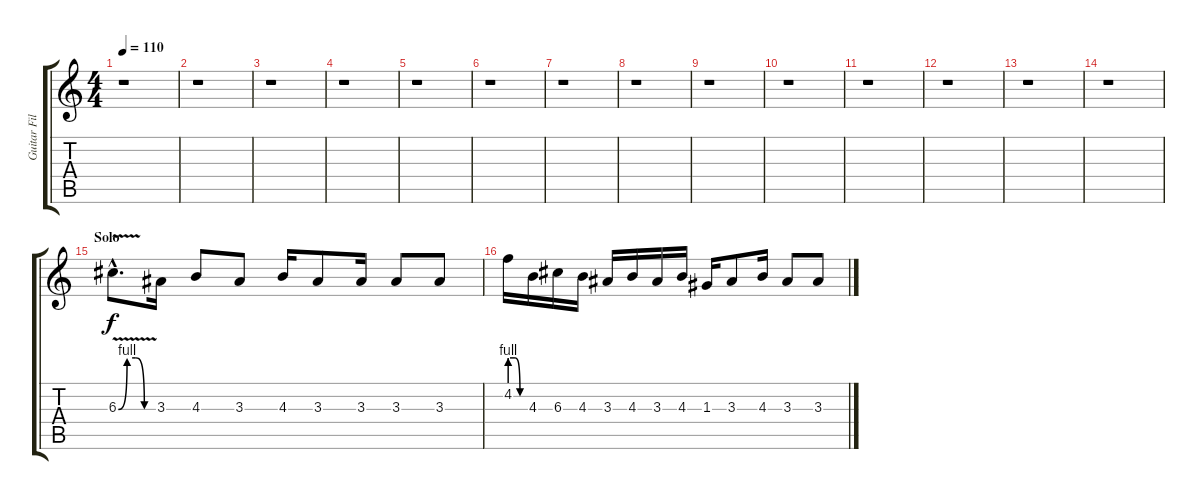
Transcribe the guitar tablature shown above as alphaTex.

\track ("Guitar Fill / Keyboard" "Guitar Fil") {instrument overdrivenguitar}
\staff {score tabs}
\tuning (E4 B3 G3 D3 A2 D2) {hide}
\ts (4 4)
\tempo 110
\clef g2
\ks c
r.1{dy f} |
r.1 |
r.1 |
r.1 |
r.1 |
r.1 |
r.1 |
r.1 |
r.1 |
r.1 |
r.1 |
r.1 |
r.1 |
r.1 |
\section ("" "Solo")
6.3{be (custom 0 0 15 4 30 4 45 0 60 0) v hac}.8{d volume 16 instrument overdrivenguitar} 3.3.16 4.3.8 3.3.8 4.3.16 3.3.8 3.3.16 3.3.8 3.3.8 |
4.2{be (custom 0 4 20 4 40 0 60 0)}.16 4.3.16 6.3.16 4.3.16 3.3.16 4.3.16 3.3.16 4.3.16 1.3.16 3.3.8 4.3.16 3.3.8 3.3{ss}.8
